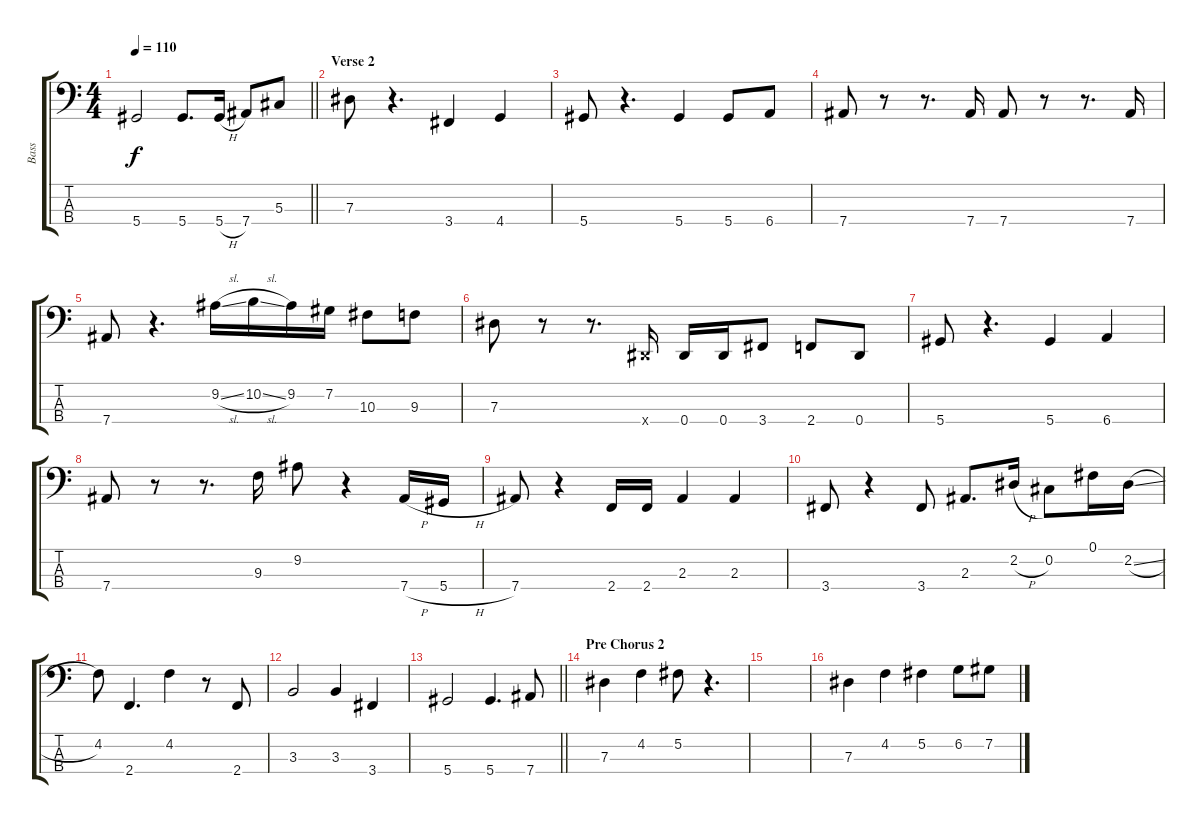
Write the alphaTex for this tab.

\track ("Bass" "Bass") {instrument electricbasspick bank 255}
\staff {score tabs}
\tuning (Gb2 Db2 Ab1 Eb1) {hide}
\ts (4 4)
\tempo 110
\clef f4
\barLineRight lightlight
\ks c
5.4.2{dy f} 5.4.8{d} 5.4{h}.16 7.4.8 5.3.8 |
\section ("" "Verse 2")
7.3.8 r.4{d} 3.4.4 4.4.4 |
5.4.8 r.4{d} 5.4.4 5.4.8 6.4.8 |
7.4.8 r.8 r.8{d} 7.4.16 7.4.8 r.8 r.8{d} 7.4.16 |
7.4.8 r.4{d} 9.2{sl}.16 10.2{sl}.16 9.2.16 7.2.16 10.3.8 9.3.8 |
7.3.8 r.8 r.8{d} 0.4{x}.16 0.4.16 0.4.16 3.4.8 2.4.8 0.4.8 |
5.4.8 r.4{d} 5.4.4 6.4.4 |
7.4.8 r.8 r.8{d} 9.3.16 9.2.8 r.4 7.4{h}.16 5.4{h}.16 |
7.4.8 r.4 2.4.16 2.4.16 2.3.4 2.3.4 |
3.4.8 r.4 3.4.8 2.3.8{d} 2.2{h}.16 0.2.8 0.1.16 2.2{sl}.16 |
4.2.8 2.4.4{d} 4.2.4 r.8 2.4.8 |
3.3.2 3.3.4 3.4.4 |
\barLineRight lightlight
5.4.2 5.4.4{d} 7.4.8 |
\section ("" "Pre Chorus 2")
7.3.4 4.2.4 5.2.8 r.4{d} |
|
7.3.4 4.2.4 5.2.4 6.2.8 7.2.8
